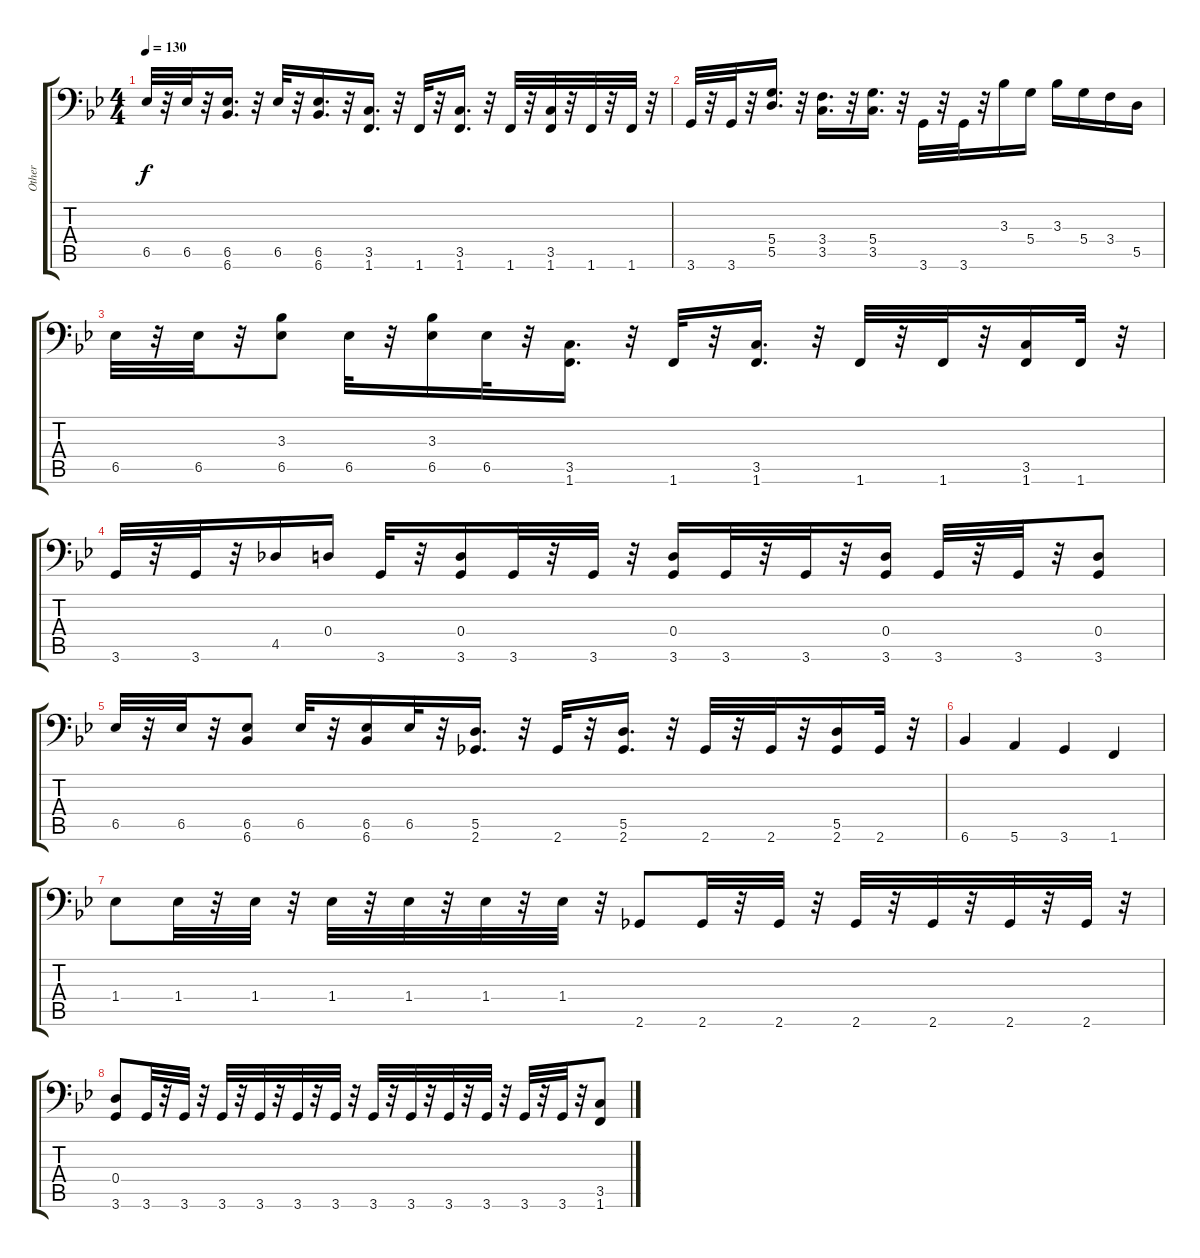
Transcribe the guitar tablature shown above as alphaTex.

\track ("Other" "Other") {instrument distortionguitar}
\staff {score tabs}
\tuning (E3 B2 G2 D2 A1 E1) {hide}
\ts (4 4)
\tempo 130
\clef f4
\ks bb
6.5.32{dy f} r.32 6.5.32 r.32 (6.5 6.6).16{d} r.32 6.5.32 r.32 (6.5 6.6).16{d} r.32 (3.5 1.6).16{d} r.32 1.6.32 r.32 (3.5 1.6).16{d} r.32 1.6.32 r.32 (3.5 1.6).32 r.32 1.6.32 r.32 1.6.32 r.32 |
3.6.32 r.32 3.6.32 r.32 (5.4 5.5).16{d} r.32 (3.4 3.5).16{d} r.32 (5.4 3.5).16{d} r.32 3.6.32 r.32 3.6.32 r.32 3.3.16 5.4.16 3.3.16 5.4.16 3.4.16 5.5.16 |
6.5.32 r.32 6.5.32 r.32 (3.3 6.5).8 6.5.32 r.32 (3.3 6.5).16 6.5.32 r.32 (3.5 1.6).16{d} r.32 1.6.32 r.32 (3.5 1.6).16{d} r.32 1.6.32 r.32 1.6.32 r.32 (3.5 1.6).16 1.6.32 r.32 |
3.6.32 r.32 3.6.32 r.32 4.5.16 0.4.16 3.6.32 r.32 (0.4 3.6).16 3.6.32 r.32 3.6.32 r.32 (0.4 3.6).16 3.6.32 r.32 3.6.32 r.32 (0.4 3.6).16 3.6.32 r.32 3.6.32 r.32 (0.4 3.6).8 |
6.5.32 r.32 6.5.32 r.32 (6.5 6.6).8 6.5.32 r.32 (6.5 6.6).16 6.5.32 r.32 (5.5 2.6).16{d} r.32 2.6.32 r.32 (5.5 2.6).16{d} r.32 2.6.32 r.32 2.6.32 r.32 (5.5 2.6).16 2.6.32 r.32 |
6.6.4 5.6.4 3.6.4 1.6.4 |
1.4.8 1.4.32 r.32 1.4.32 r.32 1.4.32 r.32 1.4.32 r.32 1.4.32 r.32 1.4.32 r.32 2.6.8 2.6.32 r.32 2.6.32 r.32 2.6.32 r.32 2.6.32 r.32 2.6.32 r.32 2.6.32 r.32 |
(0.4 3.6).8 3.6.32 r.32 3.6.32 r.32 3.6.32 r.32 3.6.32 r.32 3.6.32 r.32 3.6.32 r.32 3.6.32 r.32 3.6.32 r.32 3.6.32 r.32 3.6.32 r.32 3.6.32 r.32 3.6.32 r.32 (3.5 1.6).8
